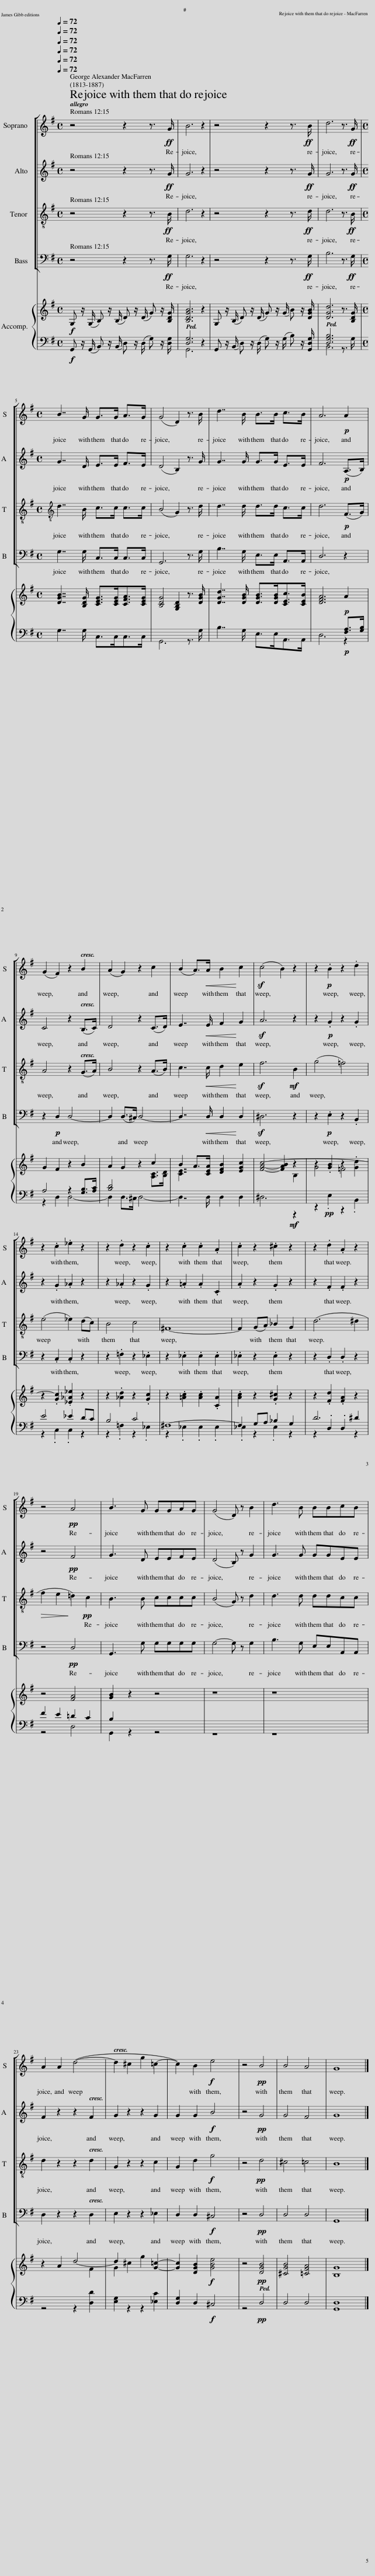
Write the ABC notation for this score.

X:1
%%score [ 1 2 3 4 ] { 5 | ( 6 7 ) }
L:1/8
Q:1/4=72
M:4/4
I:linebreak $
K:G
V:1 treble
V:2 treble
V:3 treble-8
V:4 bass
V:5 treble
V:6 bass
V:7 bass
V:1
 z4 z2 z3/2!ff! G/ | B6 z2 | z4 z2 z3/2!ff! B/ | d6 z3/2!ff! G/ |$[M:4/4] B7/2 G/ G>G A>G | %5
 (G4 D2) z3/2 B/ | d7/2 B/ B>B c>B | A6!p! A2 |$ (G2 F2) z2 B2 | (A2 G2) z2 c2 | %10
 (B2 A>)!<(!A B2!<)! c2 | (c4 B2) z2 | z2!p! .B2 z2 .d2 |$ z2 .c2 ._e2 z2 | z2 .d2 z2 .c2 | %15
 z2 .c2 .c2 .A2 | .c2 z2 .^c2 z2 | z2 .d2 .A2 z2 |$ z4!pp! A4 | B3 G GGAG | %20
 (G4 D) z B2 | d3 B BBcB |$ A2 A2 (d4- | d2 ^c2 g2 =c2- | c2) B2!f! e4 | %25
 z4!pp! B4 | B4 A4 | G8 |] %28
V:2
 z4 z2 z3/2!ff! G/ | G6 z2 | z4 z2 z3/2!ff! G/ | G6 z3/2!ff! G/ |$[M:4/4] G7/2 D/ E>E F>E | %5
 (D4 B,2) z3/2 G/ | G7/2 G/ G>G E>E | F6!p! (A,>B,) |$ C4 z2 (B,>C) | D4 z2 (C>D) | %10
 E7/2!<(! E/ F2!<)! G2 | A6 z2 | z2!p! .G2 z2 .G2 |$ z2 .G2 ._A2 z2 | z2 ._A2 z2 .G2 | %15
 z2 .=A2 .A2 .C2 | .A2 z2 .G2 z2 | z2 .F2 .F2 z2 |$ z4!pp! F4 | G3 D EEFE | %20
 (D4 B,) z G2 | G3 G GGEE |$ F2 z2 z2 F2 | G2 z2 z2 G2 | G2 G2!f! B4 | %25
 z4!pp! G4 | G4 F4 | G8 |] %28
V:3
 z4 z2 z3/2!ff! B/ | d6 z2 | z4 z2 z3/2!ff! d/ | d6 z3/2!ff! B/ |$[M:4/4][K:treble-8] d7/2 B/ c>c c>c | %5
 (B4 G2) z3/2 d/ | d7/2 d/ d>d c>c | d6!p! (F>G) |$ A4 z2 (G>A) | B4 z2 (A>B) | %10
 c7/2!<(! c/ d2!<)! e2 | f6!mf! B2 | (g4 =f4) |$ (e4 _e2) (dc) | B4 c4 | %15
 ^F8- | F2 (GA) _B2 G2 | (d6 ^d2 |$!>(! f2 e2!>)! =d2)!pp! c2 | B3 B cccc | %20
 (B4 G) z d2 | d3 d ddcc |$ d2 z2 z2 d2 | G2 z2 z2 c2 | G2 d2!f! g4 | %25
 z4!pp! d4 | ^c4 =c4 | B8 |] %28
V:4
 z4 z2 z3/2!ff! G,/ | G,6 z2 | z4 z2 z3/2!ff! G,/ | B,6 z3/2!ff! G,/ |$[M:4/4] G,7/2 G,/ C,>C, C,>C, | %5
 G,,6 z3/2 G,/ | B,7/2 G,/ E,>E, A,,>A,, | D,6 z2 |$ z2!p! D,2 D,4- | D,2 (D,>^C,) D,4- | %10
 D,7/2!<(! D,/ D,2!<)! D,2 | ^D,6 z2 | z2!p! .E,2 z2 .B,,2 |$ z2 .C,2 .C,2 z2 | z2 .=F,2 z2 ._E,2 | %15
 z2 ._E,2 .E,2 .E,2 | ._E,2 z2 .E,2 z2 | z2 .D,2 .D,2 z2 |$ z4!pp! D,4 | G,,3 G, G,G,G,G, | %20
 G,4- G, z G,2 | B,3 G, E,E,A,,A,, |$ D,2 z2 z2 D,2 | E,2 z2 z2 _E,2 | D,2 D,2!f! ^C,4 | %25
 z4!pp! D,4 | D,4 D,4 | G,,8 |] %28
V:5
!f! G, z/ (G,/ B,) z/ (B,/ D) z/ (D/ G) z/ [B,DG]/ | [B,DGB]6 z2 | G, z/ (B,/ D) z/ (D/ G) z/ (G/ B) z/ [DGB]/ | [DGd]6 z3/2 [B,DG]/ |$[M:4/4] [DGB]7/2 [B,DG]/ [CEG]>[CEG][CFA]>[CEG] | %5
 [B,DG]4 [G,B,D]2 z3/2 [DGB]/ | [DGd]7/2 [DGB]/ [DGB]>[DGB][CEc]>[CEB] | [DFA]6!p! A2 |$ G2 F2 z2 B2 | A2 G2 z2 c2 | %10
 B2 A>[CEA] [DFB]2 [EGc]2 | [FAc]4- [FAB]2 z2 | z2 .[GB]2 z2 .[Gd]2 |$ z2 .[Gc]2 .[_E_A_e]2 z2 | z2 .[_Ad]2 z2 .[Gc]2 | %15
 z2 .[=Ac]2 .[Ac]2 .[CA]2 | .[Ac]2 z2 .[G^c]2 z2 | z2 .[Fd]2 .[FA]2 z2 |$ z4 [FA]4 | [GB]2 z2 z4 | %20
 z8 | z8 |$ z2 A2 d4- | d2 ^c2 g2 [G=c]2- | [Gc]2 [DGB]2!f! [GBe]4 | %25
 z4!pp! [DGB]4 | [^CGB]4 [=CFA]4 | [B,G]8 |] %28
V:6
!f! G,, z/ (G,,/ B,,) z/ (B,,/ D,) z/ (D,/ G,) z/ [D,G,]/ | [D,G,]6 z2 | G,, z/ (B,,/ D,) z/ (D,/ G,) z/ (G,/ B,) z/ [G,,D,G,]/ | [D,G,B,]6 x2 |$[M:4/4] x8 | %5
 x8 | x8 | x6!p! [F,A,]>[G,B,] |$ A,4 z2 [G,B,]>[A,C] | [B,D]4 x2[I:staff -1] [A,C]>[B,D] | %10
 [CE]7/2[I:staff +1] x2 x/ x2 | x6!mf![I:staff -1] B,2 | G4 =F4 |$[I:staff +1] E4 _E2 DC | B,4 C4 | %15
 ^F,8- | F,2 G,A, _B,2 G,2 | D6 ^D2 |$ F2 E2 =D2 C2 | B,2 x6 | %20
 x8 | x8 |$ x6[I:staff -1] F2 | G2[I:staff +1] x6 | x8 | %25
 x8 | x8 | x8 |] %28
V:7
 x8 | G,,6 x2 | x8 | B,,6 z3/2 G,/ |$[M:4/4] G,7/2 G,/ C,>C,C,>C, | %5
 G,,6 z3/2 G,/ | B,7/2 G,/ E,>E,A,,>A,, | D,6 z2 |$ z2 D,2 D,4- | D,2 D,>^C, D,4- | %10
 D,7/2 D,/ D,2 D,2 | ^D,6 z2 | z2!pp! .E,2 z2 .B,,2 |$ z2 .C,2 .C,2 z2 | z2 .=F,2 z2 ._E,2 | %15
 z2 ._E,2 .E,2 .E,2 | ._E,2 z2 .E,2 z2 | z2 .D,2 .D,2 z2 |$ z4 D,4 | G,,2 z2 z4 | %20
 z8 | z8 |$ z4 z2 [D,D]2 | [E,G,]2 z2 z2 [_E,C]2 | [D,G,]2 D,2!f! ^C,4 | %25
 z4!pp! D,4 | D,4 D,4 | [G,,D,]8 |] %28
